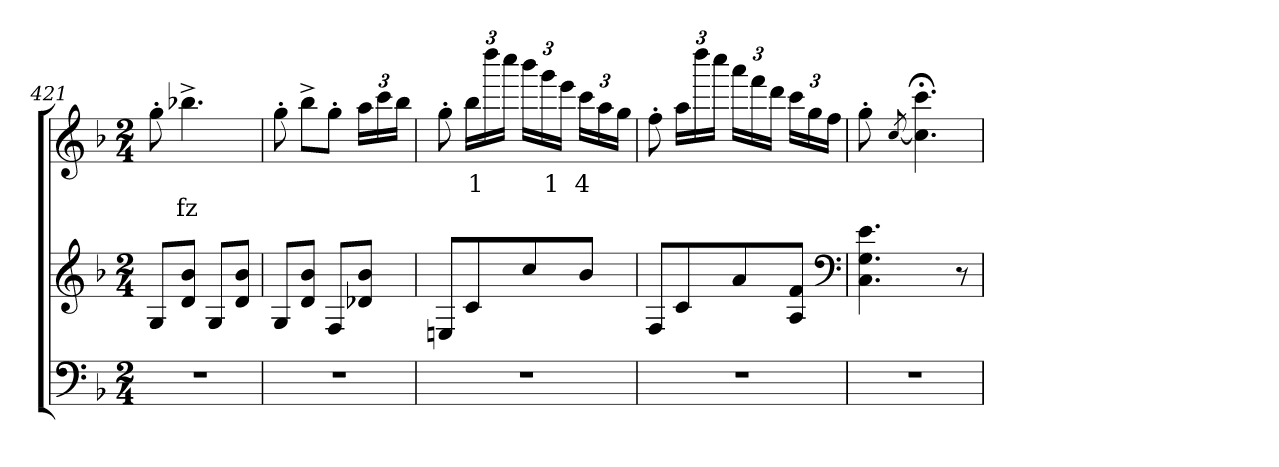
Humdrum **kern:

**kern	**kern	**kern	**text	**text
*part3	*part2	*part1	*part1	*part1
*staff3	*staff2	*staff1	*staff1	*staff1
*clefF4	*clefG2	*clefG2	*	*
*k[b-]	*k[b-]	*k[b-]	*	*
*M2/4	*M2/4	*M2/4	*	*
=421	=421	=421	=421	=421
2r	8GL	8gg'>	.	.
.	8b- 8dJ	4.bb-X^>	.	fz
.	8GL	.	.	.
.	8b- 8dJ	.	.	.
=422	=422	=422	=422	=422
2r	8GL	8gg'>	.	.
.	8b- 8dJ	8bb-^>L	.	.
.	8FL	8gg'>J	.	.
.	8b- 8d-XJ	24aaLL	.	.
.	.	24ccc	.	.
.	.	24bb-JJ	.	.
=423	=423	=423	=423	=423
2r	8EnL	8gg'>	.	.
.	8c	24bb-LL	1	.
.	.	24dddd	.	.
.	.	24ccccJJ	.	.
.	8cc	24bbb-LL	.	.
.	.	24ggg	1	.
.	.	24eeeJJ	.	.
.	8b-J	24cccLL	4	.
.	.	24aa	.	.
.	.	24ggJJ	.	.
=424	=424	=424	=424	=424
2r	8FL	8ff'>	.	.
.	8c	24aaLL	.	.
.	.	24dddd	.	.
.	.	24ccccJJ	.	.
.	8a	24aaaLL	.	.
.	.	24fff	.	.
.	.	24dddJJ	.	.
.	8f 8AJ	24cccLL	.	.
.	.	24gg	.	.
.	.	24ffJJ	.	.
*	*clefF4	*	*	*
=425	=425	=425	=425	=425
2r	4.e 4.G 4.C	8gg'>	.	.
.	.	[8qcc/	.	.
.	.	4.ccc;< 4.cc];<	.	.
.	8r	.	.	.
=	=	=	=	=
*-	*-	*-	*-	*-
